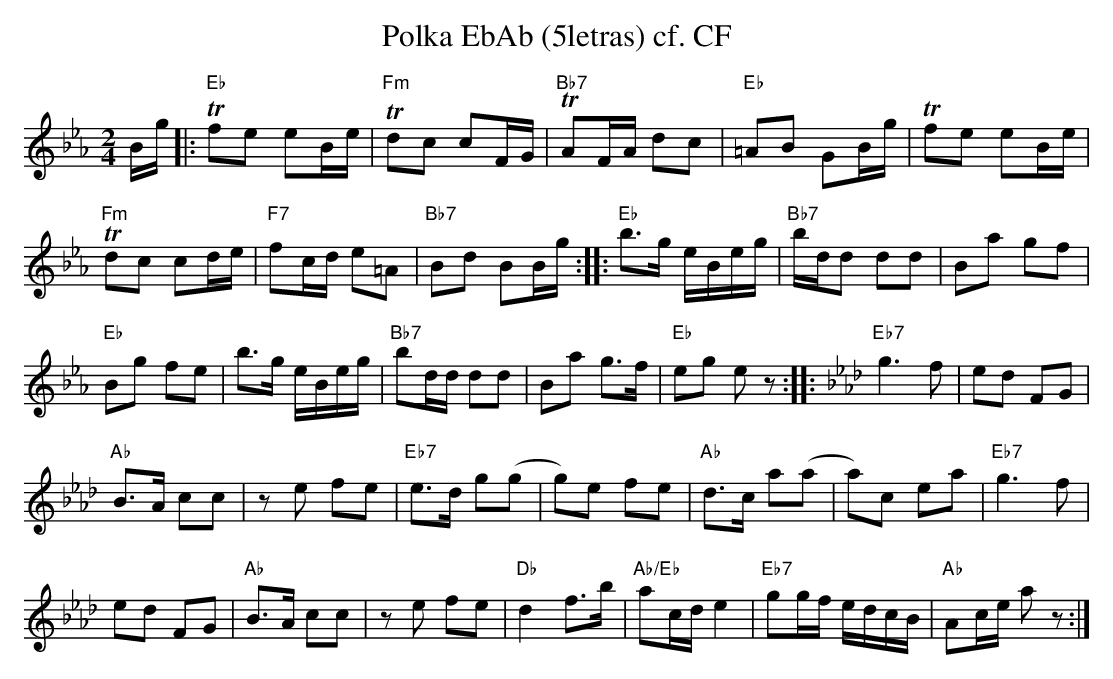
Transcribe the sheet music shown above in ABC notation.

X:1
T:Polka EbAb (5letras) cf. CF
M:2/4
L:1/16
K:Ebmaj%%MIDI gchordon
Bg |: "Eb"Tf2e2 e2Be | "Fm"Td2c2 c2FG | "Bb7"TA2FA d2c2 | "Eb"=A2B2 G2Bg | Tf2e2 e2Be |
"Fm"Td2c2 c2de | "F7"f2cd e2=A2 | "Bb7"B2d2 B2Bg :: "Eb"b3g eBeg | "Bb7"bdd2 d2d2 | B2a2 g2f2 |
"Eb"B2g2 f2e2 | b3g eBeg | "Bb7"b2dd d2d2 | B2a2 g3f | "Eb"e2g2 e2z2 :: [K:Abmaj] "Eb7"g6f2 | e2d2 F2G2 |
"Ab"B3A c2c2 | z2e2 f2e2 | "Eb7"e3d g2(g2 | g2)e2 f2e2 | "Ab"d3c a2(a2 | a2)c2 e2a2 | "Eb7"g6f2 |
e2d2 F2G2 | "Ab"B3A c2c2 | z2e2 f2e2 | "Db"d4f3b | "Ab/Eb"a2cde4 | "Eb7"g2gf edcB | "Ab"A2ce a2z2 :|
